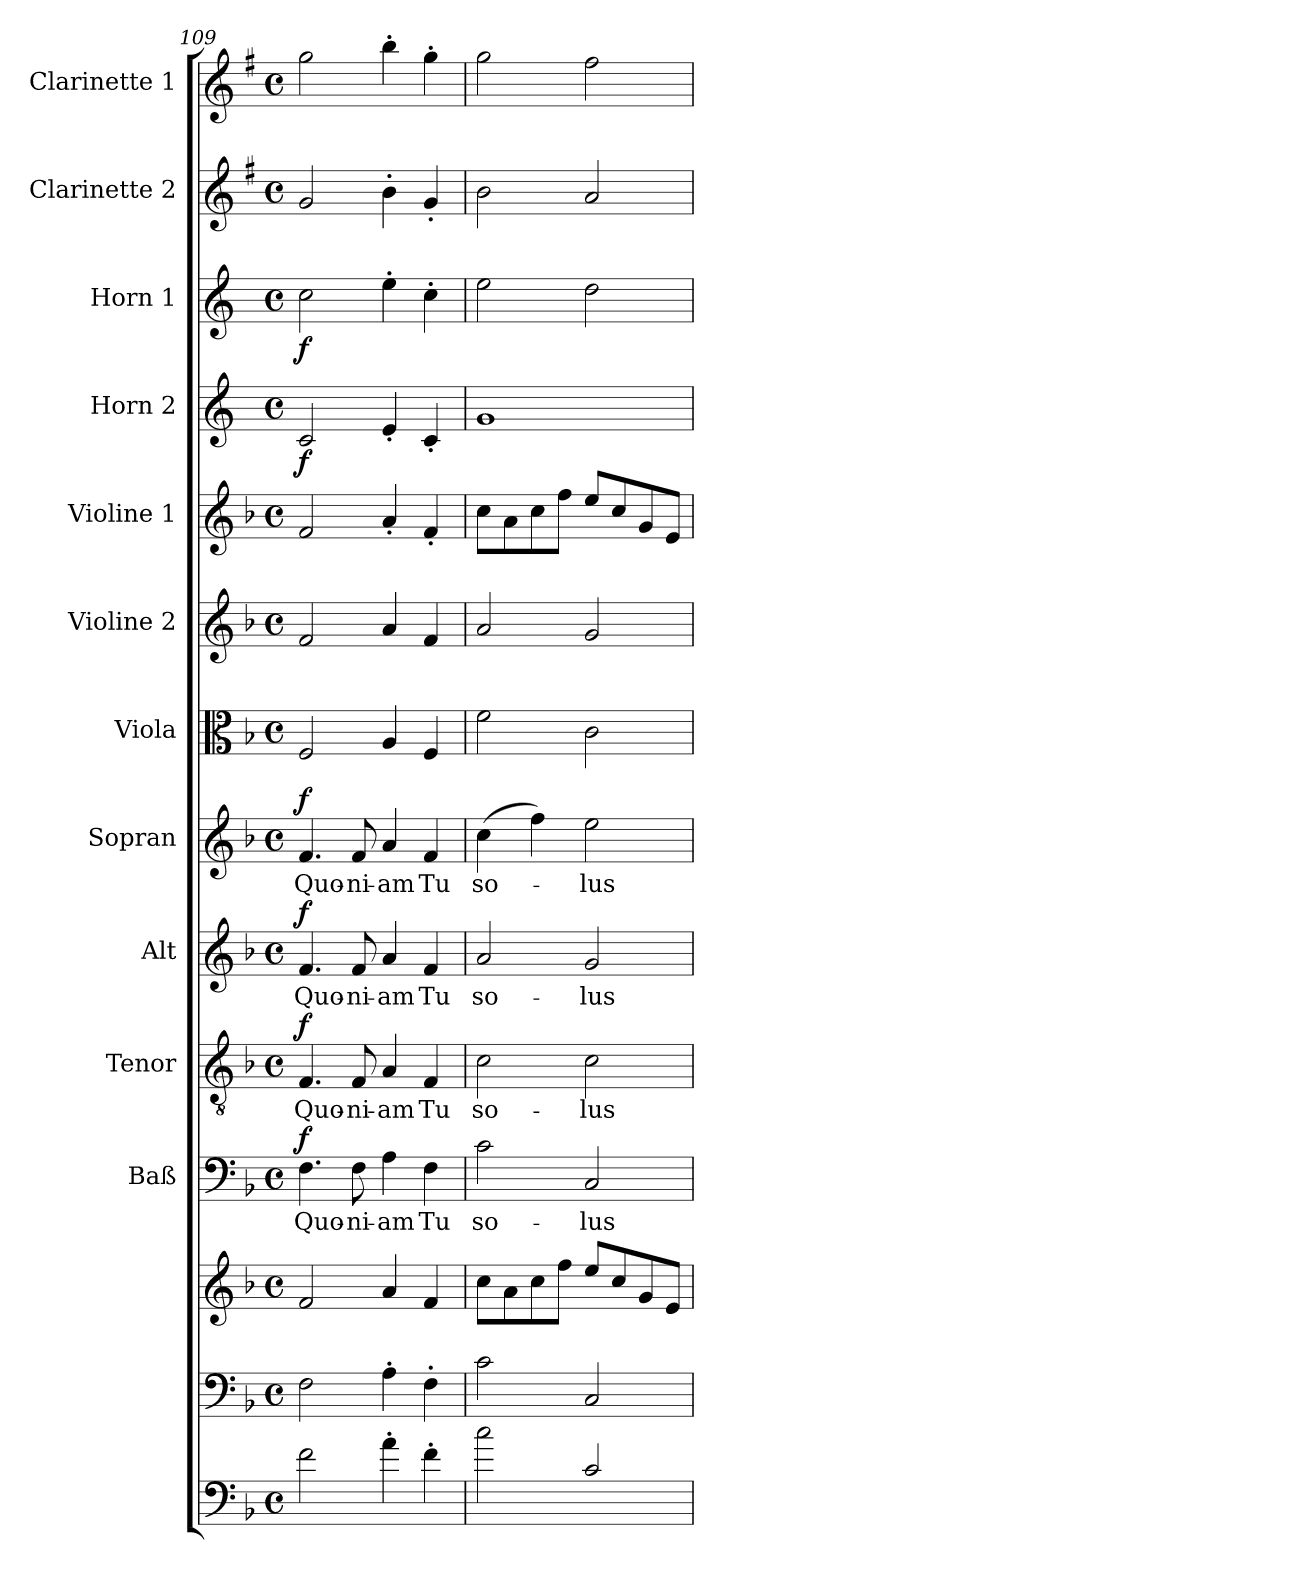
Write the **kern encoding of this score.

**kern	**kern	**kern	**kern	**text	**dynam	**kern	**text	**dynam	**kern	**text	**dynam	**kern	**text	**dynam	**kern	**kern	**kern	**kern	**dynam	**kern	**dynam	**kern	**kern
*part13	*part12	*part12	*part11	*part11	*part11	*part10	*part10	*part10	*part9	*part9	*part9	*part8	*part8	*part8	*part7	*part6	*part5	*part4	*part4	*part3	*part3	*part2	*part1
*staff14	*staff13	*staff12	*staff11	*staff11	*staff11	*staff10	*staff10	*staff10	*staff9	*staff9	*staff9	*staff8	*staff8	*staff8	*staff7	*staff6	*staff5	*staff4	*staff4	*staff3	*staff3	*staff2	*staff1
*	*	*	*I"Baß	*	*	*I"Tenor	*	*	*I"Alt	*	*	*I"Sopran	*	*	*I"Viola	*I"Violine 2	*I"Violine 1	*I"Horn 2	*	*I"Horn 1	*	*I"Clarinette 2	*I"Clarinette 1
*	*	*	*I'Baß	*	*	*I'Ten	*	*	*I'Alt	*	*	*I'Sop	*	*	*I'Vla.	*I'Vln. 2	*I'Vln. 1	*I'Hrn. 2	*	*I'Hrn. 1	*	*	*
*clefF4	*clefF4	*clefG2	*clefF4	*	*	*clefGv2	*	*	*clefG2	*	*	*clefG2	*	*	*clefC3	*clefG2	*clefG2	*clefG2	*	*clefG2	*	*clefG2	*clefG2
*ITrd7c12	*	*	*	*	*	*	*	*	*	*	*	*	*	*	*	*	*	*ITrd4c7	*	*ITrd4c7	*	*ITrd1c2	*ITrd1c2
*k[b-]	*k[b-]	*k[b-]	*k[b-]	*	*	*k[b-]	*	*	*k[b-]	*	*	*k[b-]	*	*	*k[b-]	*k[b-]	*k[b-]	*k[b-]	*	*k[b-]	*	*k[b-]	*k[b-]
*F:	*F:	*F:	*F:	*	*	*F:	*	*	*F:	*	*	*F:	*	*	*F:	*F:	*F:	*F:	*	*F:	*	*F:	*F:
*M4/4	*M4/4	*M4/4	*M4/4	*	*	*M4/4	*	*	*M4/4	*	*	*M4/4	*	*	*M4/4	*M4/4	*M4/4	*M4/4	*	*M4/4	*	*M4/4	*M4/4
*met(c)	*met(c)	*met(c)	*met(c)	*	*	*met(c)	*	*	*met(c)	*	*	*met(c)	*	*	*met(c)	*met(c)	*met(c)	*met(c)	*	*met(c)	*	*met(c)	*met(c)
=109	=109	=109	=109	=109	=109	=109	=109	=109	=109	=109	=109	=109	=109	=109	=109	=109	=109	=109	=109	=109	=109	=109	=109
!	!	!	!	!LO:LY:b	!LO:DY:a	!	!LO:LY:b	!LO:DY:a	!	!LO:LY:b	!LO:DY:a	!	!LO:LY:b	!LO:DY:a	!	!	!	!	!LO:DY:b	!	!LO:DY:b	!	!
2F\	2F\	2f/	4.F\	Quo-	f	4.F/	Quo-	f	4.f/	Quo-	f	4.f/	Quo-	f	2F/	2f/	2f/	2F/	f	2f\	f	2f/	2ff\
!	!	!	!	!LO:LY:b	!	!	!LO:LY:b	!	!	!LO:LY:b	!	!	!LO:LY:b	!	!	!	!	!	!	!	!	!	!
.	.	.	8F\	-ni-	.	8F/	-ni-	.	8f/	-ni-	.	8f/	-ni-	.	.	.	.	.	.	.	.	.	.
!	!	!	!	!LO:LY:b	!	!	!LO:LY:b	!	!	!LO:LY:b	!	!	!LO:LY:b	!	!	!	!	!	!	!	!	!	!
4A'>\	4A'>\	4a/	4A\	-am	.	4A/	-am	.	4a/	-am	.	4a/	-am	.	4A/	4a/	4a'</	4A'</	.	4a'>\	.	4a'>\	4aa'>\
!	!	!	!	!LO:LY:b	!	!	!LO:LY:b	!	!	!LO:LY:b	!	!	!LO:LY:b	!	!	!	!	!	!	!	!	!	!
4F'>\	4F'>\	4f/	4F\	Tu	.	4F/	Tu	.	4f/	Tu	.	4f/	Tu	.	4F/	4f/	4f'</	4F'</	.	4f'>\	.	4f'</	4ff'>\
=110	=110	=110	=110	=110	=110	=110	=110	=110	=110	=110	=110	=110	=110	=110	=110	=110	=110	=110	=110	=110	=110	=110	=110
!	!	!	!	!LO:LY:b	!	!	!LO:LY:b	!	!	!LO:LY:b	!	!	!LO:LY:b	!	!	!	!	!	!	!	!	!	!
2c\	2c\	8cc\L	2c\	so-	.	2c\	so-	.	2a/	so-	.	(>4cc\	so-	.	2f\	2a/	8cc\L	1c	.	2a\	.	2a\	2ff\
.	.	8a\	.	.	.	.	.	.	.	.	.	.	.	.	.	.	8a\	.	.	.	.	.	.
.	.	8cc\	.	.	.	.	.	.	.	.	.	4ff\)	.	.	.	.	8cc\	.	.	.	.	.	.
.	.	8ff\J	.	.	.	.	.	.	.	.	.	.	.	.	.	.	8ff\J	.	.	.	.	.	.
!	!	!	!	!LO:LY:b	!	!	!LO:LY:b	!	!	!LO:LY:b	!	!	!LO:LY:b	!	!	!	!	!	!	!	!	!	!
2C/	2C/	8ee/L	2C/	-lus	.	2c\	-lus	.	2g/	-lus	.	2ee\	-lus	.	2c\	2g/	8ee/L	.	.	2g\	.	2g/	2ee\
.	.	8cc/	.	.	.	.	.	.	.	.	.	.	.	.	.	.	8cc/	.	.	.	.	.	.
.	.	8g/	.	.	.	.	.	.	.	.	.	.	.	.	.	.	8g/	.	.	.	.	.	.
.	.	8e/J	.	.	.	.	.	.	.	.	.	.	.	.	.	.	8e/J	.	.	.	.	.	.
=	=	=	=	=	=	=	=	=	=	=	=	=	=	=	=	=	=	=	=	=	=	=	=
*-	*-	*-	*-	*-	*-	*-	*-	*-	*-	*-	*-	*-	*-	*-	*-	*-	*-	*-	*-	*-	*-	*-	*-
